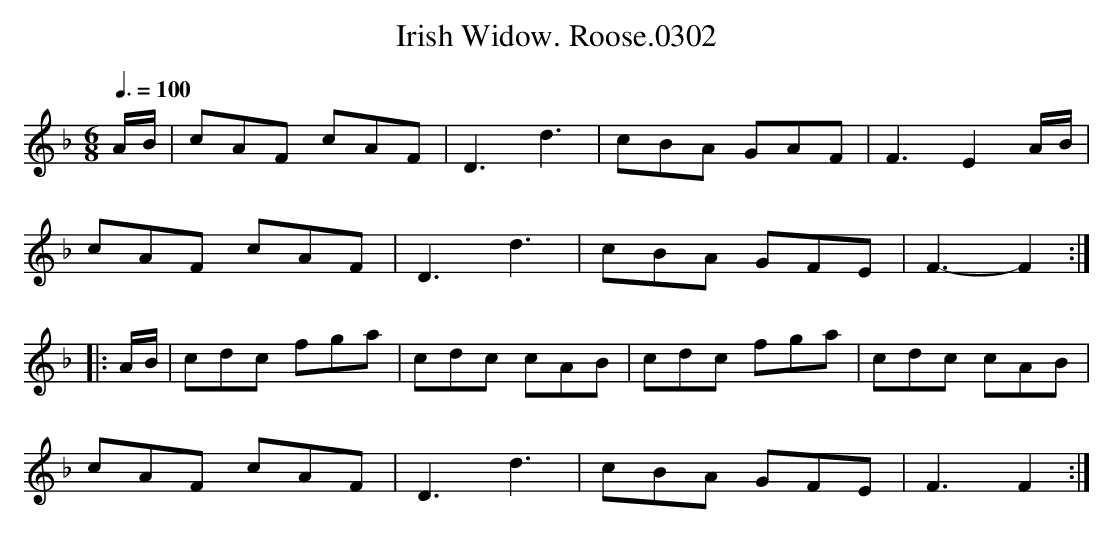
X:1
T:Irish Widow. Roose.0302
M:6/8
L:1/8
Q:3/8=100
K:F
A/B/|cAF cAF|D3d3|cBA GAF|F3 E2A/B/|
cAF cAF|D3d3|cBA GFE|F3-F2 :|
|: A/B/|cdc fga|cdc cAB|cdc fga|cdc cAB|
cAF cAF|D3d3|cBA GFE|F3F2 :|
